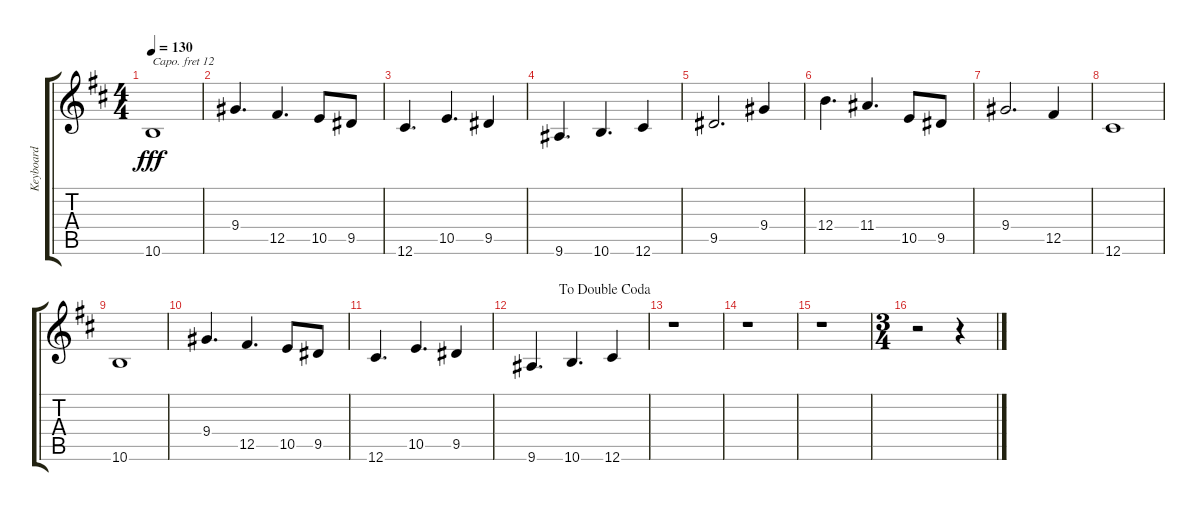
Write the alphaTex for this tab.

\track ("Keyboard" "Keyboard") {instrument stringensemble1}
\staff {score tabs}
\capo 12
\tuning (Db4 Ab3 E3 B2 Gb2 Db2) {hide}
\ts (4 4)
\tempo 130
\clef g2
\ks d
10.6.1{dy fff} |
9.4.4{d} 12.5.4{d} 10.5.8 9.5.8 |
12.6.4{d} 10.5.4{d} 9.5.4 |
9.6.4{d} 10.6.4{d} 12.6.4 |
9.5.2{d} 9.4.4 |
12.4.4{d} 11.4.4{d} 10.5.8 9.5.8 |
9.4.2{d} 12.5.4 |
12.6.1 |
10.6.1 |
9.4.4{d} 12.5.4{d} 10.5.8 9.5.8 |
12.6.4{d} 10.5.4{d} 9.5.4 |
\jump dadoublecoda
9.6.4{d} 10.6.4{d} 12.6.4 |
r.1 |
r.1 |
r.1 |
\ts (3 4)
r.2 r.4
